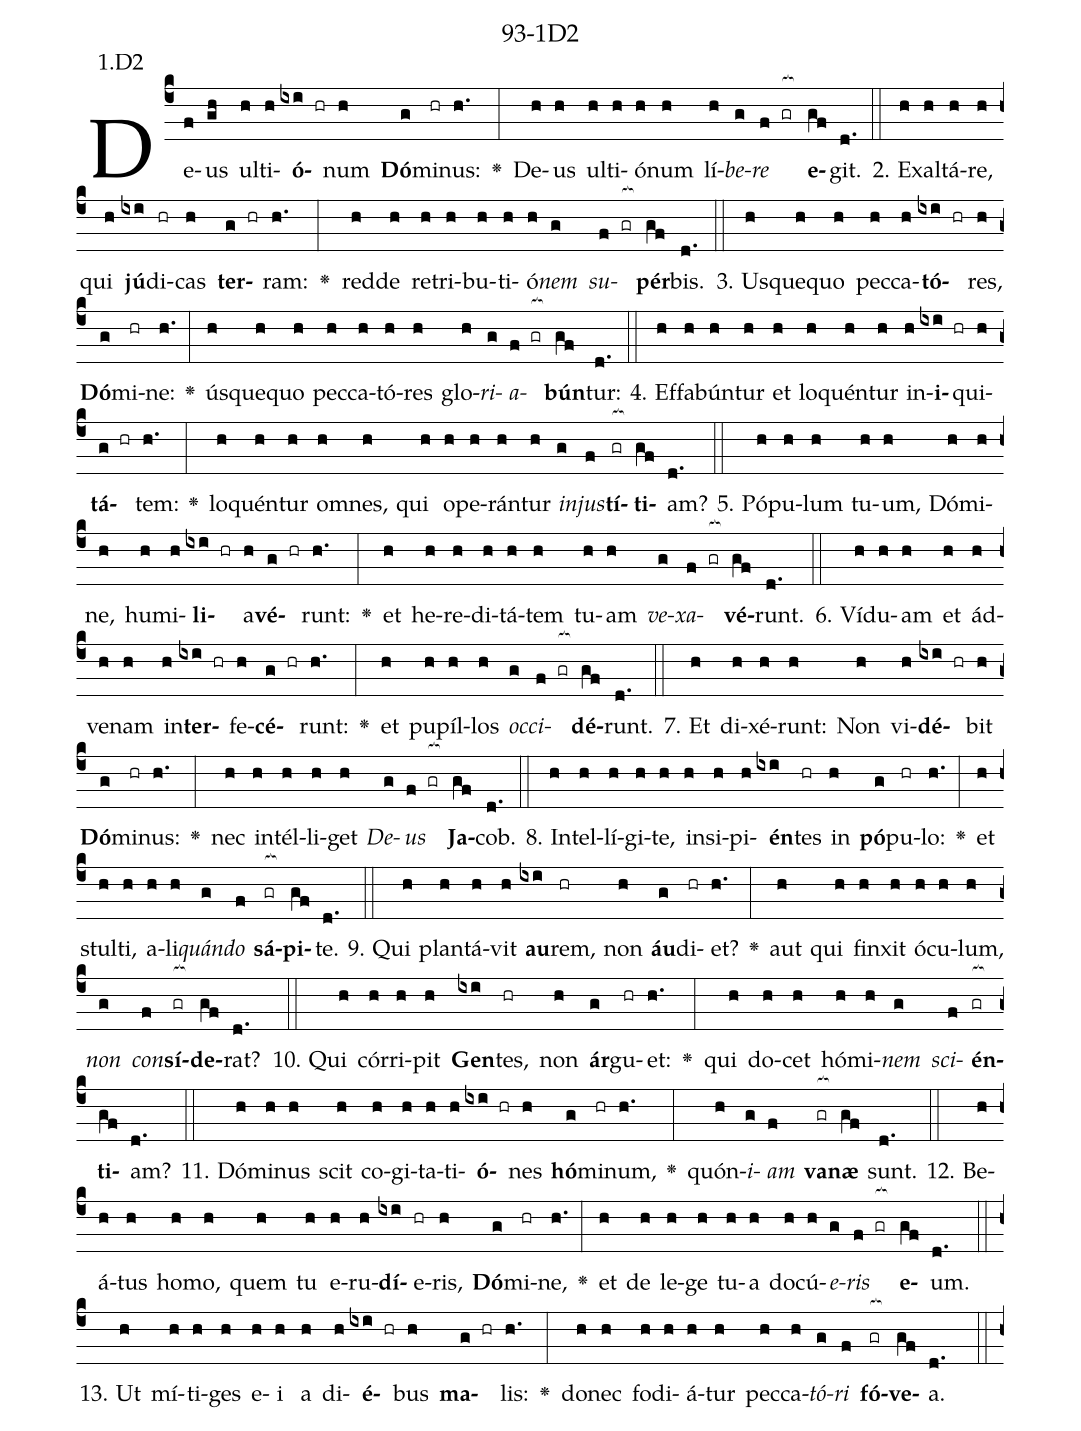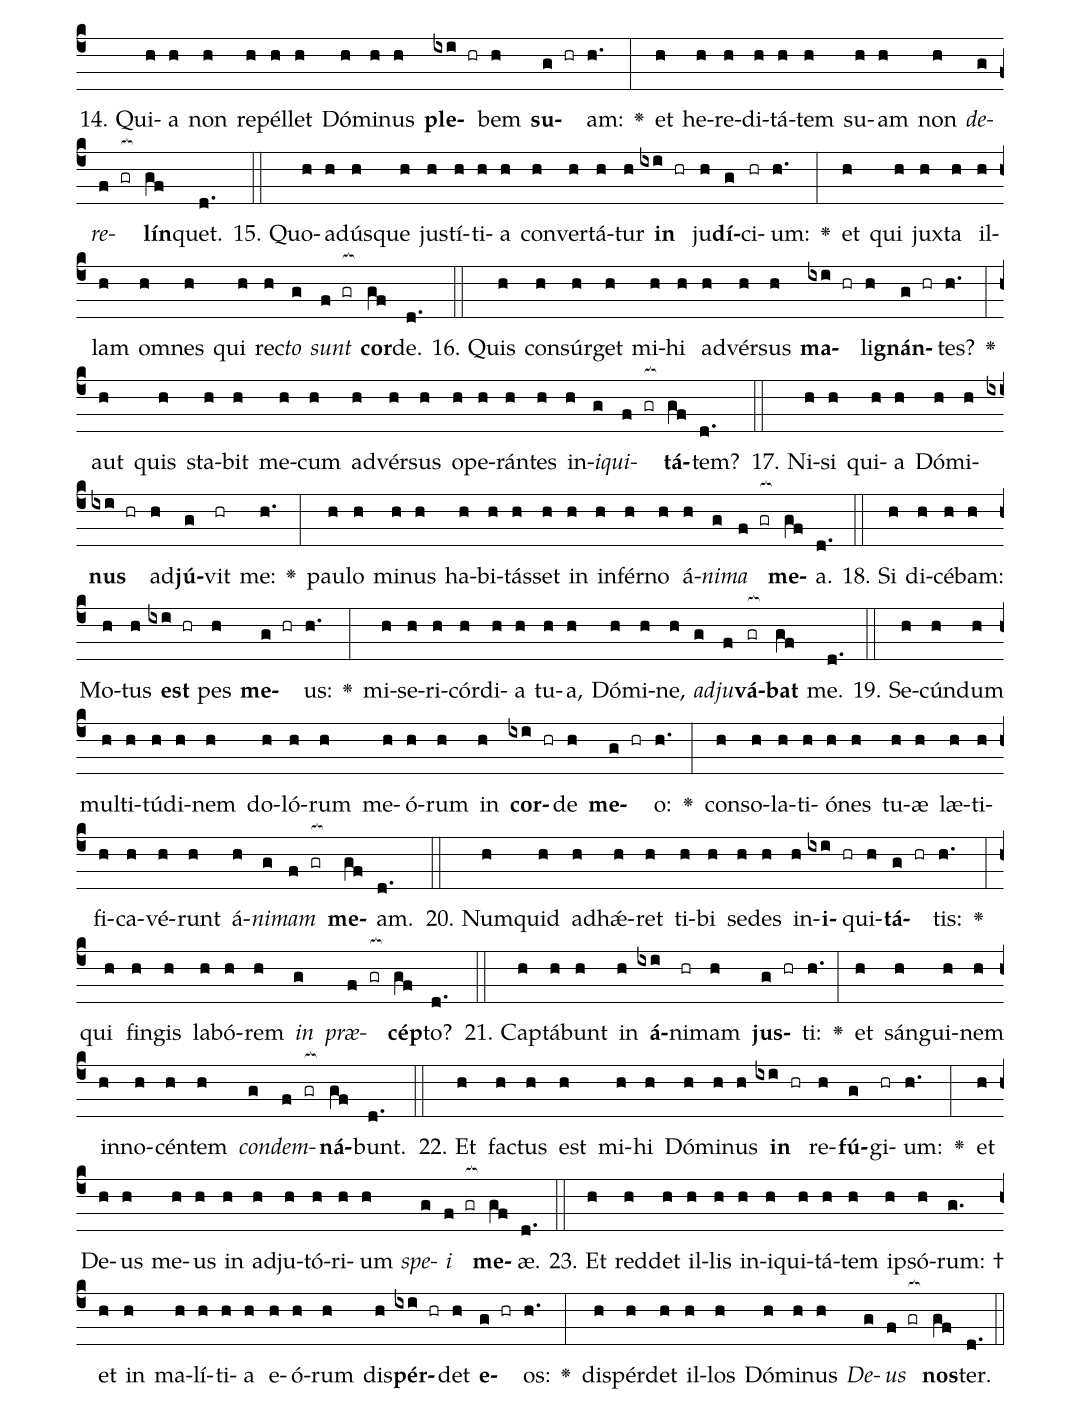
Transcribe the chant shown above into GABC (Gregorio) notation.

name: 93-1D2;
annotation: 1.D2;
%%
(c4)De(f)us(gh) ul(h)ti(h)<b>ó</b>(ixi hr)num(h) <b>Dó</b>(g)mi(hr)nus:(h.) <v>\greheightstar</v>(:) De(h)us(h) ul(h)ti(h)ó(h)num(h) lí(h)<i>be</i>(g)<i>re</i>(f gr[ocb:1{]) <b>e</b>(gf[ocb:0}])git.(d.) (::)
2. Ex(h)al(h)tá(h)re,(h) qui(h) <b>jú</b>(ixi)di(hr)cas(h) <b>ter</b>(g hr)ram:(h.) <v>\greheightstar</v>(:) red(h)de(h) re(h)tri(h)bu(h)ti(h)ó(h)<i>nem</i>(g) <i>su</i>(f gr[ocb:1{])<b>pér</b>(gf[ocb:0}])bis.(d.) (::)
3. Us(h)que(h)quo(h) pec(h)ca(h)<b>tó</b>(ixi hr)res,(h) <b>Dó</b>(g)mi(hr)ne:(h.) <v>\greheightstar</v>(:) ús(h)que(h)quo(h) pec(h)ca(h)tó(h)res(h) glo(h)<i>ri</i>(g)<i>a</i>(f gr[ocb:1{])<b>bún</b>(gf[ocb:0}])tur:(d.) (::)
4. Ef(h)fa(h)bún(h)tur(h) et(h) lo(h)quén(h)tur(h) in(h)<b>i</b>(ixi hr)qui(h)<b>tá</b>(g hr)tem:(h.) <v>\greheightstar</v>(:) lo(h)quén(h)tur(h) om(h)nes,(h) qui(h) o(h)pe(h)rán(h)tur(h) <i>in</i>(g)<i>jus</i>(f)<b>tí</b>(gr[ocb:1{])<b>ti</b>(gf[ocb:0}])am?(d.) (::)
5. Pó(h)pu(h)lum(h) tu(h)um,(h) Dó(h)mi(h)ne,(h) hu(h)mi(h)<b>li</b>(ixi hr)a(h)<b>vé</b>(g hr)runt:(h.) <v>\greheightstar</v>(:) et(h) he(h)re(h)di(h)tá(h)tem(h) tu(h)am(h) <i>ve</i>(g)<i>xa</i>(f gr[ocb:1{])<b>vé</b>(gf[ocb:0}])runt.(d.) (::)
6. Ví(h)du(h)am(h) et(h) ád(h)ve(h)nam(h) in(h)<b>ter</b>(ixi hr)fe(h)<b>cé</b>(g hr)runt:(h.) <v>\greheightstar</v>(:) et(h) pu(h)píl(h)los(h) <i>oc</i>(g)<i>ci</i>(f gr[ocb:1{])<b>dé</b>(gf[ocb:0}])runt.(d.) (::)
7. Et(h) di(h)xé(h)runt:(h) Non(h) vi(h)<b>dé</b>(ixi hr)bit(h) <b>Dó</b>(g)mi(hr)nus:(h.) <v>\greheightstar</v>(:) nec(h) in(h)tél(h)li(h)get(h) <i>De</i>(g)<i>us</i>(f gr[ocb:1{]) <b>Ja</b>(gf[ocb:0}])cob.(d.) (::)
8. In(h)tel(h)lí(h)gi(h)te,(h) in(h)si(h)pi(h)<b>én</b>(ixi)tes(hr) in(h) <b>pó</b>(g)pu(hr)lo:(h.) <v>\greheightstar</v>(:) et(h) stul(h)ti,(h) a(h)li(h)<i>quán</i>(g)<i>do</i>(f) <b>sá</b>(gr[ocb:1{])<b>pi</b>(gf[ocb:0}])te.(d.) (::)
9. Qui(h) plan(h)tá(h)vit(h) <b>au</b>(ixi)rem,(hr) non(h) <b>áu</b>(g)di(hr)et?(h.) <v>\greheightstar</v>(:) aut(h) qui(h) fin(h)xit(h) ó(h)cu(h)lum,(h) <i>non</i>(g) <i>con</i>(f)<b>sí</b>(gr[ocb:1{])<b>de</b>(gf[ocb:0}])rat?(d.) (::)
10. Qui(h) cór(h)ri(h)pit(h) <b>Gen</b>(ixi)tes,(hr) non(h) <b>ár</b>(g)gu(hr)et:(h.) <v>\greheightstar</v>(:) qui(h) do(h)cet(h) hó(h)mi(h)<i>nem</i>(g) <i>sci</i>(f)<b>én</b>(gr[ocb:1{])<b>ti</b>(gf[ocb:0}])am?(d.) (::)
11. Dó(h)mi(h)nus(h) scit(h) co(h)gi(h)ta(h)ti(h)<b>ó</b>(ixi hr)nes(h) <b>hó</b>(g)mi(hr)num,(h.) <v>\greheightstar</v>(:) quón(h)<i>i</i>(g)<i>am</i>(f) <b>va</b>(gr[ocb:1{])<b>næ</b>(gf[ocb:0}]) sunt.(d.) (::)
12. Be(h)á(h)tus(h) ho(h)mo,(h) quem(h) tu(h) e(h)ru(h)<b>dí</b>(ixi)e(hr)ris,(h) <b>Dó</b>(g)mi(hr)ne,(h.) <v>\greheightstar</v>(:) et(h) de(h) le(h)ge(h) tu(h)a(h) do(h)cú(h)<i>e</i>(g)<i>ris</i>(f gr[ocb:1{]) <b>e</b>(gf[ocb:0}])um.(d.) (::)
13. Ut(h) mí(h)ti(h)ges(h) e(h)i(h) a(h) di(h)<b>é</b>(ixi hr)bus(h) <b>ma</b>(g hr)lis:(h.) <v>\greheightstar</v>(:) do(h)nec(h) fo(h)di(h)á(h)tur(h) pec(h)ca(h)<i>tó</i>(g)<i>ri</i>(f) <b>fó</b>(gr[ocb:1{])<b>ve</b>(gf[ocb:0}])a.(d.) (::)
14. Qui(h)a(h) non(h) re(h)pél(h)let(h) Dó(h)mi(h)nus(h) <b>ple</b>(ixi hr)bem(h) <b>su</b>(g hr)am:(h.) <v>\greheightstar</v>(:) et(h) he(h)re(h)di(h)tá(h)tem(h) su(h)am(h) non(h) <i>de</i>(g)<i>re</i>(f gr[ocb:1{])<b>lín</b>(gf[ocb:0}])quet.(d.) (::)
15. Quo(h)ad(h)ús(h)que(h) jus(h)tí(h)ti(h)a(h) con(h)ver(h)tá(h)tur(h) <b>in</b>(ixi hr) ju(h)<b>dí</b>(g)ci(hr)um:(h.) <v>\greheightstar</v>(:) et(h) qui(h) jux(h)ta(h) il(h)lam(h) om(h)nes(h) qui(h) rec(h)<i>to</i>(g) <i>sunt</i>(f gr[ocb:1{]) <b>cor</b>(gf[ocb:0}])de.(d.) (::)
16. Quis(h) con(h)súr(h)get(h) mi(h)hi(h) ad(h)vér(h)sus(h) <b>ma</b>(ixi hr)li(h)<b>gnán</b>(g hr)tes?(h.) <v>\greheightstar</v>(:) aut(h) quis(h) sta(h)bit(h) me(h)cum(h) ad(h)vér(h)sus(h) o(h)pe(h)rán(h)tes(h) in(h)<i>i</i>(g)<i>qui</i>(f gr[ocb:1{])<b>tá</b>(gf[ocb:0}])tem?(d.) (::)
17. Ni(h)si(h) qui(h)a(h) Dó(h)mi(h)<b>nus</b>(ixi hr) ad(h)<b>jú</b>(g)vit(hr) me:(h.) <v>\greheightstar</v>(:) pau(h)lo(h) mi(h)nus(h) ha(h)bi(h)tás(h)set(h) in(h) in(h)fér(h)no(h) á(h)<i>ni</i>(g)<i>ma</i>(f gr[ocb:1{]) <b>me</b>(gf[ocb:0}])a.(d.) (::)
18. Si(h) di(h)cé(h)bam:(h) Mo(h)tus(h) <b>est</b>(ixi hr) pes(h) <b>me</b>(g hr)us:(h.) <v>\greheightstar</v>(:) mi(h)se(h)ri(h)cór(h)di(h)a(h) tu(h)a,(h) Dó(h)mi(h)ne,(h) <i>ad</i>(g)<i>ju</i>(f)<b>vá</b>(gr[ocb:1{])<b>bat</b>(gf[ocb:0}]) me.(d.) (::)
19. Se(h)cún(h)dum(h) mul(h)ti(h)tú(h)di(h)nem(h) do(h)ló(h)rum(h) me(h)ó(h)rum(h) in(h) <b>cor</b>(ixi hr)de(h) <b>me</b>(g hr)o:(h.) <v>\greheightstar</v>(:) con(h)so(h)la(h)ti(h)ó(h)nes(h) tu(h)æ(h) læ(h)ti(h)fi(h)ca(h)vé(h)runt(h) á(h)<i>ni</i>(g)<i>mam</i>(f gr[ocb:1{]) <b>me</b>(gf[ocb:0}])am.(d.) (::)
20. Num(h)quid(h) ad(h)hǽ(h)ret(h) ti(h)bi(h) se(h)des(h) in(h)<b>i</b>(ixi hr)qui(h)<b>tá</b>(g hr)tis:(h.) <v>\greheightstar</v>(:) qui(h) fin(h)gis(h) la(h)bó(h)rem(h) <i>in</i>(g) <i>præ</i>(f gr[ocb:1{])<b>cép</b>(gf[ocb:0}])to?(d.) (::)
21. Cap(h)tá(h)bunt(h) in(h) <b>á</b>(ixi)ni(hr)mam(h) <b>jus</b>(g hr)ti:(h.) <v>\greheightstar</v>(:) et(h) sán(h)gui(h)nem(h) in(h)no(h)cén(h)tem(h) <i>con</i>(g)<i>dem</i>(f gr[ocb:1{])<b>ná</b>(gf[ocb:0}])bunt.(d.) (::)
22. Et(h) fac(h)tus(h) est(h) mi(h)hi(h) Dó(h)mi(h)nus(h) <b>in</b>(ixi hr) re(h)<b>fú</b>(g)gi(hr)um:(h.) <v>\greheightstar</v>(:) et(h) De(h)us(h) me(h)us(h) in(h) ad(h)ju(h)tó(h)ri(h)um(h) <i>spe</i>(g)<i>i</i>(f gr[ocb:1{]) <b>me</b>(gf[ocb:0}])æ.(d.) (::)
23. Et(h) red(h)det(h) il(h)lis(h) in(h)i(h)qui(h)tá(h)tem(h) ip(h)só(h)rum: †(g.) et(h) in(h) ma(h)lí(h)ti(h)a(h) e(h)ó(h)rum(h) dis(h)<b>pér</b>(ixi hr)det(h) <b>e</b>(g hr)os:(h.) <v>\greheightstar</v>(:) dis(h)pér(h)det(h) il(h)los(h) Dó(h)mi(h)nus(h) <i>De</i>(g)<i>us</i>(f gr[ocb:1{]) <b>nos</b>(gf[ocb:0}])ter.(d.) (::)
